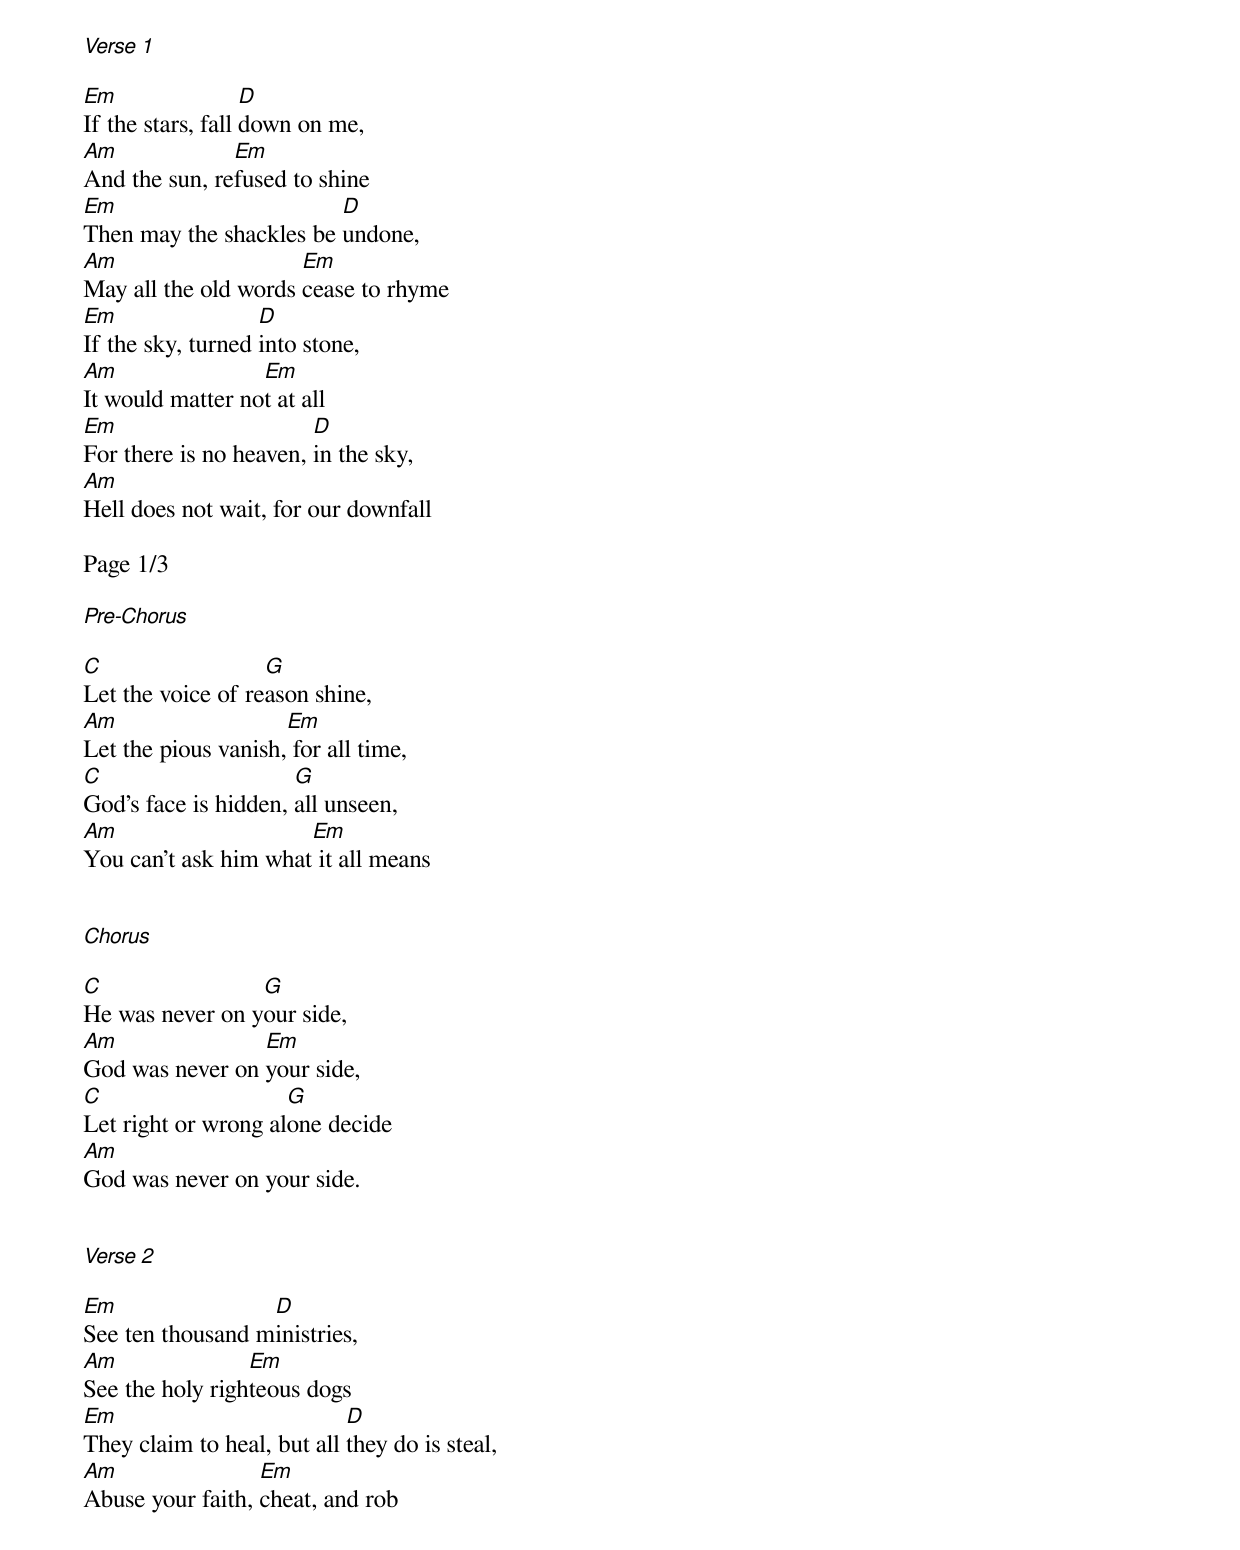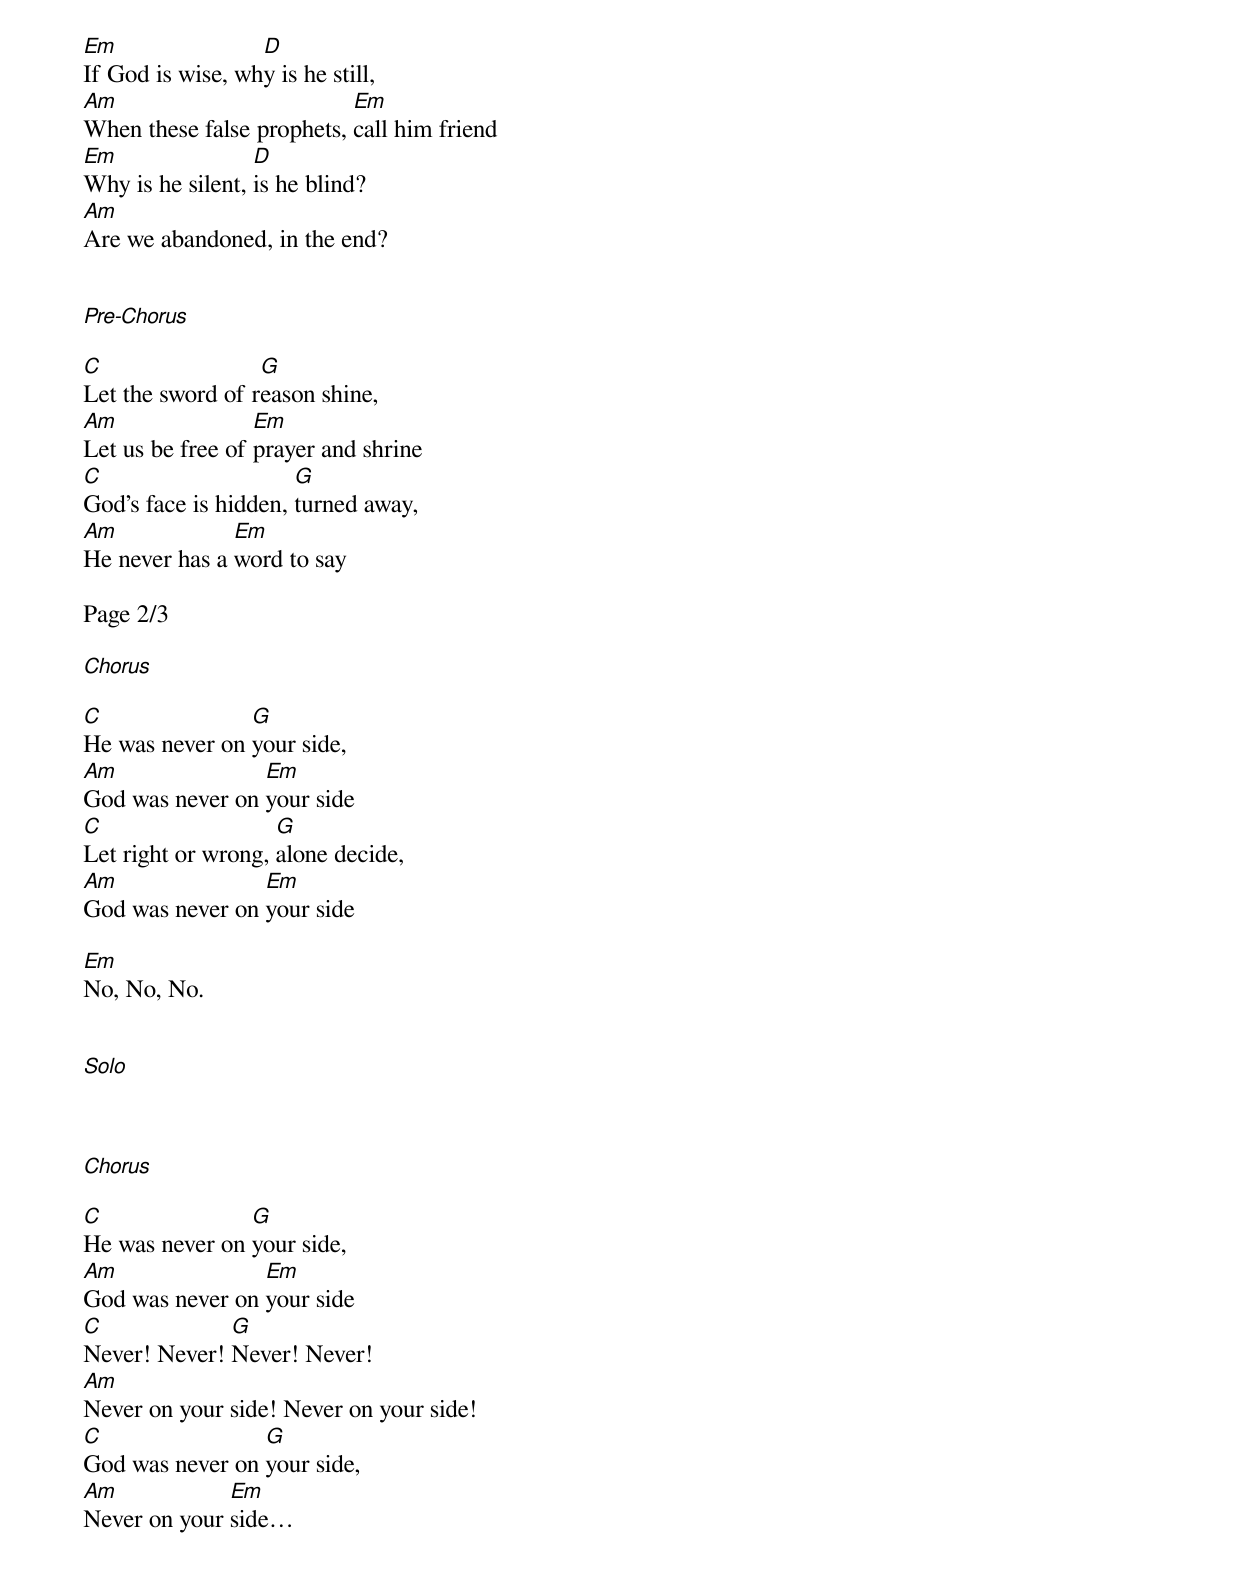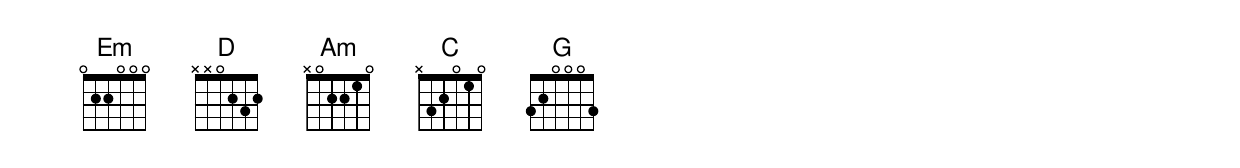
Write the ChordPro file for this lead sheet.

[Verse 1]

[Em]If the stars, fall [D]down on me,
[Am]And the sun, re[Em]fused to shine
[Em]Then may the shackles be [D]undone,
[Am]May all the old words [Em]cease to rhyme
[Em]If the sky, turned [D]into stone,
[Am]It would matter no[Em]t at all
[Em]For there is no heaven, [D]in the sky,
[Am]Hell does not wait, for our downfall

Page 1/3

[Pre-Chorus]

[C]Let the voice of re[G]ason shine,
[Am]Let the pious vanish,[Em] for all time,
[C]God's face is hidden, [G]all unseen,
[Am]You can't ask him what[Em] it all means


[Chorus]

[C]He was never on y[G]our side,
[Am]God was never on [Em]your side,
[C]Let right or wrong al[G]one decide
[Am]God was never on your side.


[Verse 2]

[Em]See ten thousand m[D]inistries,
[Am]See the holy righ[Em]teous dogs
[Em]They claim to heal, but all [D]they do is steal,
[Am]Abuse your faith, [Em]cheat, and rob
[Em]If God is wise, wh[D]y is he still,
[Am]When these false prophets, [Em]call him friend
[Em]Why is he silent, [D]is he blind?
[Am]Are we abandoned, in the end?


[Pre-Chorus]

[C]Let the sword of r[G]eason shine,
[Am]Let us be free of [Em]prayer and shrine
[C]God's face is hidden, [G]turned away,
[Am]He never has a [Em]word to say

Page 2/3

[Chorus]

[C]He was never on [G]your side,
[Am]God was never on [Em]your side
[C]Let right or wrong, [G]alone decide,
[Am]God was never on [Em]your side

[Em]No, No, No.


[Solo]



[Chorus]

[C]He was never on [G]your side,
[Am]God was never on [Em]your side
[C]Never! Never! [G]Never! Never!
[Am]Never on your side! Never on your side!
[C]God was never on [G]your side,
[Am]Never on your [Em]side…
